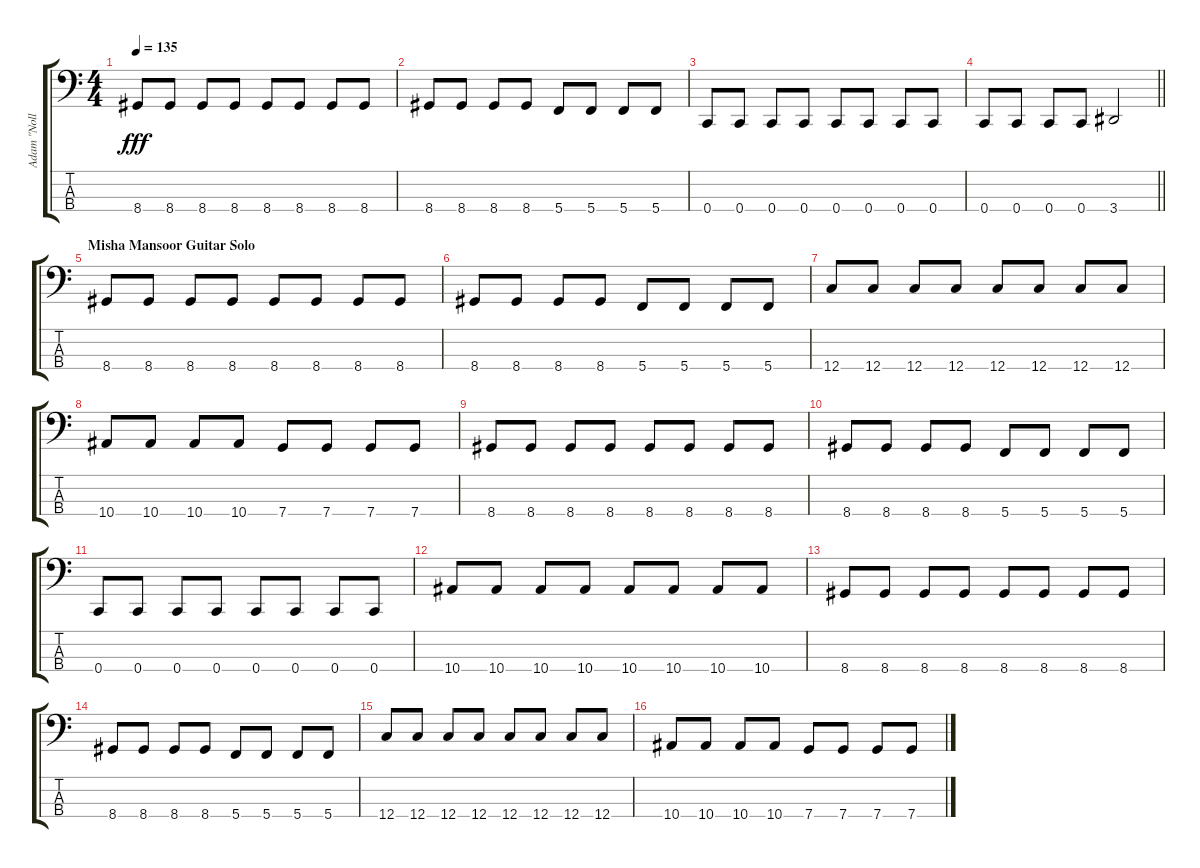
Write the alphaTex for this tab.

\track ("Adam \"Nolly\" Getgood - Bass" "Adam \"Noll") {instrument electricbassfinger}
\staff {score tabs}
\tuning (F2 C2 G1 C1) {hide}
\ts (4 4)
\tempo 135
\clef f4
\ks c
8.4.8{dy fff} 8.4.8 8.4.8 8.4.8 8.4.8 8.4.8 8.4.8 8.4.8 |
8.4.8 8.4.8 8.4.8 8.4.8 5.4.8 5.4.8 5.4.8 5.4.8 |
0.4.8 0.4.8 0.4.8 0.4.8 0.4.8 0.4.8 0.4.8 0.4.8 |
\barLineRight lightlight
0.4.8 0.4.8 0.4.8 0.4.8 3.4.2 |
\section ("" "Misha Mansoor Guitar Solo")
8.4.8 8.4.8 8.4.8 8.4.8 8.4.8 8.4.8 8.4.8 8.4.8 |
8.4.8 8.4.8 8.4.8 8.4.8 5.4.8 5.4.8 5.4.8 5.4.8 |
12.4.8 12.4.8 12.4.8 12.4.8 12.4.8 12.4.8 12.4.8 12.4.8 |
10.4.8 10.4.8 10.4.8 10.4.8 7.4.8 7.4.8 7.4.8 7.4.8 |
8.4.8 8.4.8 8.4.8 8.4.8 8.4.8 8.4.8 8.4.8 8.4.8 |
8.4.8 8.4.8 8.4.8 8.4.8 5.4.8 5.4.8 5.4.8 5.4.8 |
0.4.8 0.4.8 0.4.8 0.4.8 0.4.8 0.4.8 0.4.8 0.4.8 |
10.4.8 10.4.8 10.4.8 10.4.8 10.4.8 10.4.8 10.4.8 10.4.8 |
8.4.8 8.4.8 8.4.8 8.4.8 8.4.8 8.4.8 8.4.8 8.4.8 |
8.4.8 8.4.8 8.4.8 8.4.8 5.4.8 5.4.8 5.4.8 5.4.8 |
12.4.8 12.4.8 12.4.8 12.4.8 12.4.8 12.4.8 12.4.8 12.4.8 |
10.4.8 10.4.8 10.4.8 10.4.8 7.4.8 7.4.8 7.4.8 7.4.8
